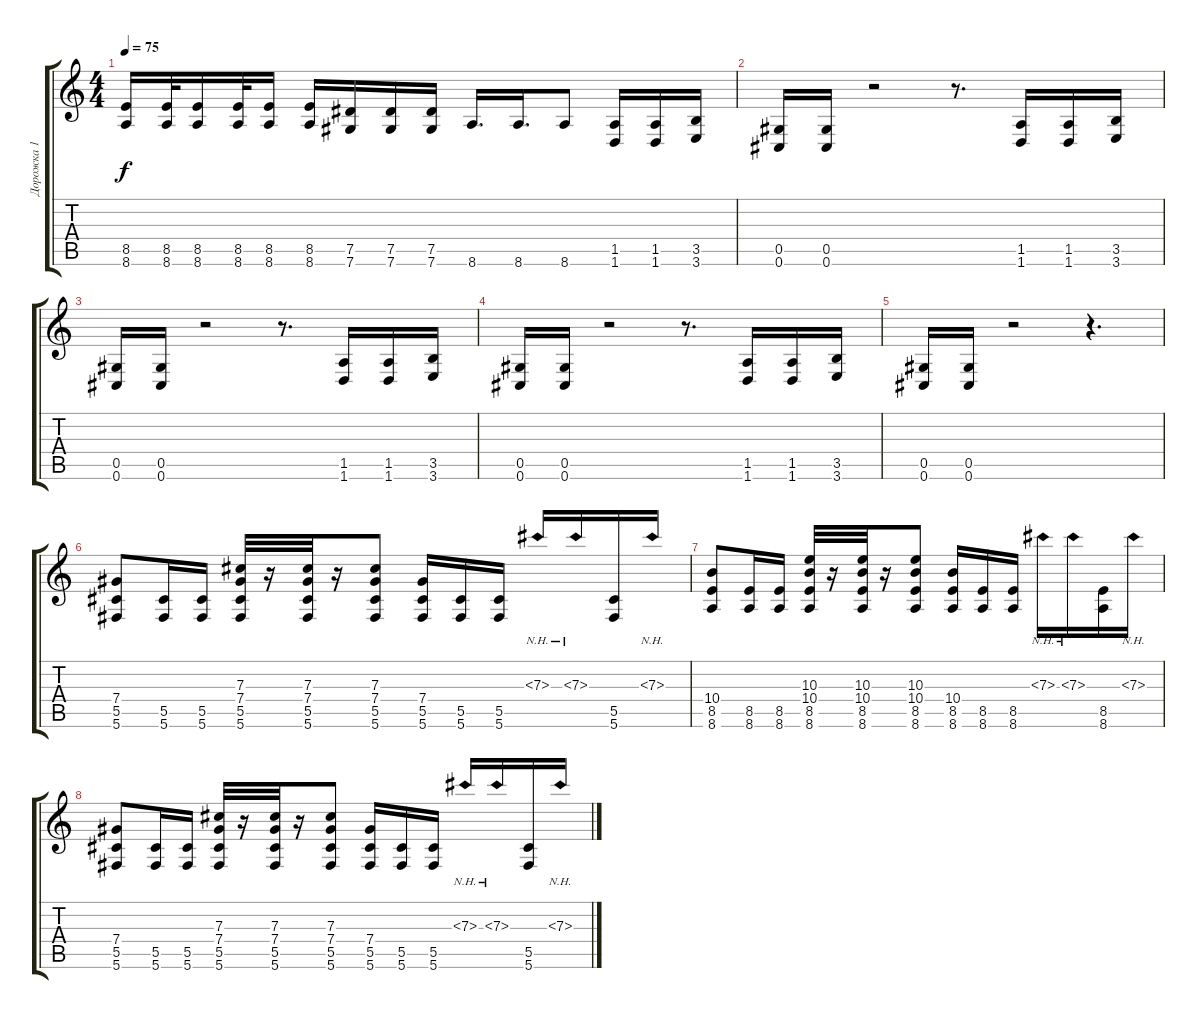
\track ("Дорожка 1" "Дорожка 1") {instrument distortionguitar}
\staff {score tabs}
\tuning (Eb4 Bb3 Gb3 Db3 Ab2 Db2) {hide}
\ts (4 4)
\tempo 75
\clef g2
\ks c
(8.5 8.6).16{dy f} (8.5 8.6).32 (8.5 8.6).16 (8.5 8.6).32 (8.5 8.6).16 (8.5 8.6).16 (7.5 7.6).16 (7.5 7.6).16 (7.5 7.6).16 8.6.16{d} 8.6.16{d} 8.6.8 (1.5 1.6).16 (1.5 1.6).16 (3.5 3.6).16 |
(0.5 0.6).16 (0.5 0.6).16 r.2 r.8{d} (1.5 1.6).16 (1.5 1.6).16 (3.5 3.6).16 |
(0.5 0.6).16 (0.5 0.6).16 r.2 r.8{d} (1.5 1.6).16 (1.5 1.6).16 (3.5 3.6).16 |
(0.5 0.6).16 (0.5 0.6).16 r.2 r.8{d} (1.5 1.6).16 (1.5 1.6).16 (3.5 3.6).16 |
(0.5 0.6).16 (0.5 0.6).16 r.2 r.4{d} |
(7.4 5.5 5.6).8 (5.5 5.6).16 (5.5 5.6).16 (7.3 7.4 5.5 5.6).32 r.16 (7.3 7.4 5.5 5.6).32 r.16 (7.3 7.4 5.5 5.6).8 (7.4 5.5 5.6).16 (5.5 5.6).16 (5.5 5.6).16 7.3{nh}.16 7.3{nh}.16 (5.5 5.6).16 7.3{nh}.16 |
(10.4 8.5 8.6).8 (8.5 8.6).16 (8.5 8.6).16 (10.3 10.4 8.5 8.6).32 r.16 (10.3 10.4 8.5 8.6).32 r.16 (10.3 10.4 8.5 8.6).8 (10.4 8.5 8.6).16 (8.5 8.6).16 (8.5 8.6).16 7.3{nh}.16 7.3{nh}.16 (8.5 8.6).16 7.3{nh}.16 |
(7.4 5.5 5.6).8 (5.5 5.6).16 (5.5 5.6).16 (7.3 7.4 5.5 5.6).32 r.16 (7.3 7.4 5.5 5.6).32 r.16 (7.3 7.4 5.5 5.6).8 (7.4 5.5 5.6).16 (5.5 5.6).16 (5.5 5.6).16 7.3{nh}.16 7.3{nh}.16 (5.5 5.6).16 7.3{nh}.16
